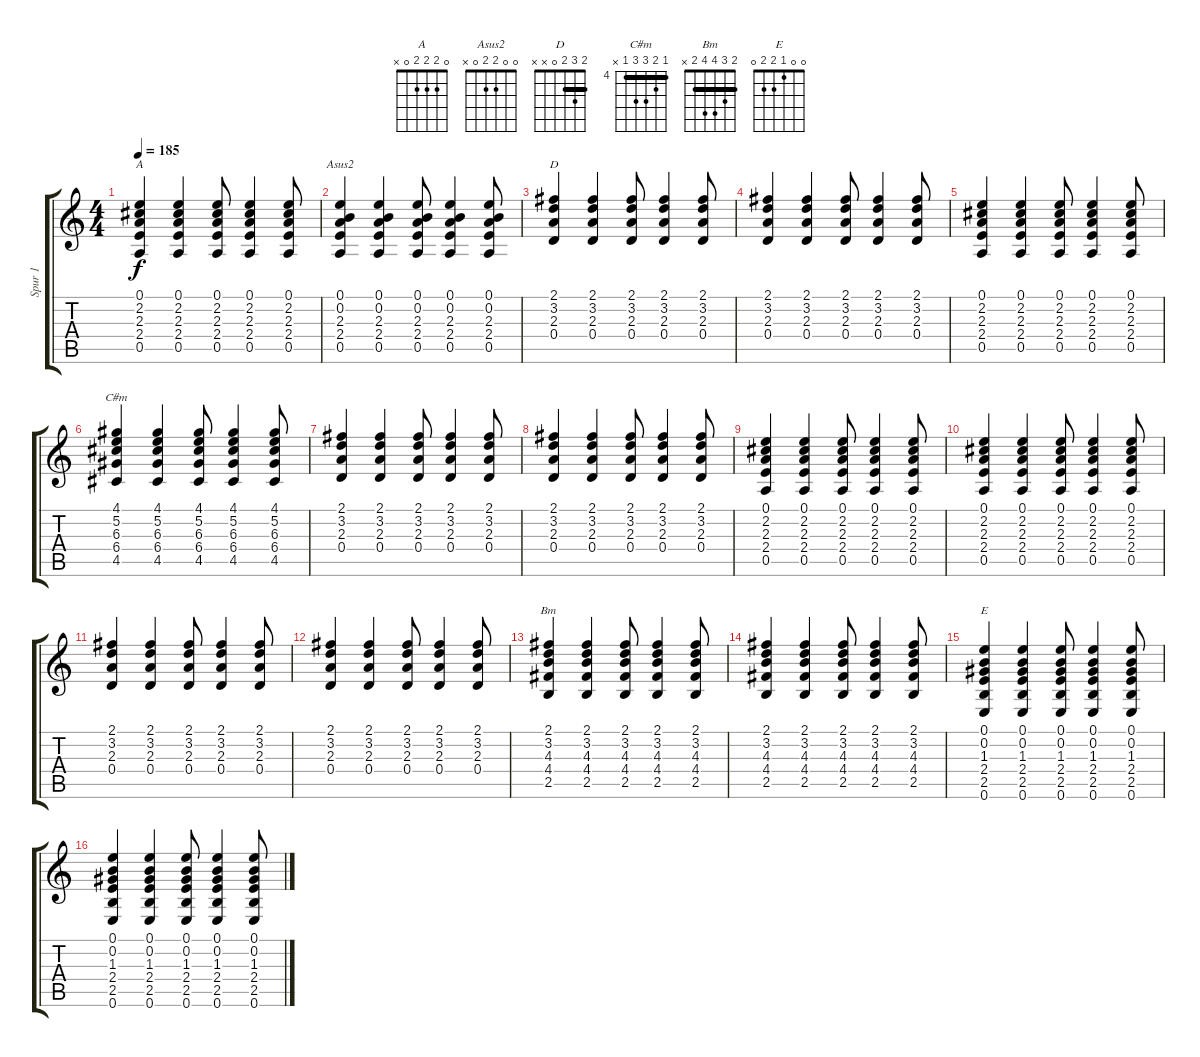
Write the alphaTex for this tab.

\track ("Spur 1" "Spur 1") {instrument acousticguitarnylon}
\staff {score tabs}
\tuning (E4 B3 G3 D3 A2 E2) {hide}
\chord ("A" 0 2 2 2 0 x)
\chord ("Asus2" 0 0 2 2 0 x)
\chord ("D" 2 3 2 0 x x) {barre 2}
\chord ("C#m" 4 5 6 6 4 x) {firstfret 4 barre 4}
\chord ("Bm" 2 3 4 4 2 x) {barre 2}
\chord ("E" 0 0 1 2 2 0)
\ts (4 4)
\tempo 185
\clef g2
\ks c
(0.1 2.2 2.3 2.4 0.5).4{ch "A" dy f} (0.1 2.2 2.3 2.4 0.5).4 (0.1 2.2 2.3 2.4 0.5).8 (0.1 2.2 2.3 2.4 0.5).4 (0.1 2.2 2.3 2.4 0.5).8 |
(0.1 0.2 2.3 2.4 0.5).4{ch "Asus2"} (0.1 0.2 2.3 2.4 0.5).4 (0.1 0.2 2.3 2.4 0.5).8 (0.1 0.2 2.3 2.4 0.5).4 (0.1 0.2 2.3 2.4 0.5).8 |
(2.1 3.2 2.3 0.4).4{ch "D"} (2.1 3.2 2.3 0.4).4 (2.1 3.2 2.3 0.4).8 (2.1 3.2 2.3 0.4).4 (2.1 3.2 2.3 0.4).8 |
(2.1 3.2 2.3 0.4).4 (2.1 3.2 2.3 0.4).4 (2.1 3.2 2.3 0.4).8 (2.1 3.2 2.3 0.4).4 (2.1 3.2 2.3 0.4).8 |
(0.1 2.2 2.3 2.4 0.5).4 (0.1 2.2 2.3 2.4 0.5).4 (0.1 2.2 2.3 2.4 0.5).8 (0.1 2.2 2.3 2.4 0.5).4 (0.1 2.2 2.3 2.4 0.5).8 |
(4.1 5.2 6.3 6.4 4.5).4{ch "C#m"} (4.1 5.2 6.3 6.4 4.5).4 (4.1 5.2 6.3 6.4 4.5).8 (4.1 5.2 6.3 6.4 4.5).4 (4.1 5.2 6.3 6.4 4.5).8 |
(2.1 3.2 2.3 0.4).4 (2.1 3.2 2.3 0.4).4 (2.1 3.2 2.3 0.4).8 (2.1 3.2 2.3 0.4).4 (2.1 3.2 2.3 0.4).8 |
(2.1 3.2 2.3 0.4).4 (2.1 3.2 2.3 0.4).4 (2.1 3.2 2.3 0.4).8 (2.1 3.2 2.3 0.4).4 (2.1 3.2 2.3 0.4).8 |
(0.1 2.2 2.3 2.4 0.5).4 (0.1 2.2 2.3 2.4 0.5).4 (0.1 2.2 2.3 2.4 0.5).8 (0.1 2.2 2.3 2.4 0.5).4 (0.1 2.2 2.3 2.4 0.5).8 |
(0.1 2.2 2.3 2.4 0.5).4 (0.1 2.2 2.3 2.4 0.5).4 (0.1 2.2 2.3 2.4 0.5).8 (0.1 2.2 2.3 2.4 0.5).4 (0.1 2.2 2.3 2.4 0.5).8 |
(2.1 3.2 2.3 0.4).4 (2.1 3.2 2.3 0.4).4 (2.1 3.2 2.3 0.4).8 (2.1 3.2 2.3 0.4).4 (2.1 3.2 2.3 0.4).8 |
(2.1 3.2 2.3 0.4).4 (2.1 3.2 2.3 0.4).4 (2.1 3.2 2.3 0.4).8 (2.1 3.2 2.3 0.4).4 (2.1 3.2 2.3 0.4).8 |
(2.1 3.2 4.3 4.4 2.5).4{ch "Bm"} (2.1 3.2 4.3 4.4 2.5).4 (2.1 3.2 4.3 4.4 2.5).8 (2.1 3.2 4.3 4.4 2.5).4 (2.1 3.2 4.3 4.4 2.5).8 |
(2.1 3.2 4.3 4.4 2.5).4 (2.1 3.2 4.3 4.4 2.5).4 (2.1 3.2 4.3 4.4 2.5).8 (2.1 3.2 4.3 4.4 2.5).4 (2.1 3.2 4.3 4.4 2.5).8 |
(0.1 0.2 1.3 2.4 2.5 0.6).4{ch "E"} (0.1 0.2 1.3 2.4 2.5 0.6).4 (0.1 0.2 1.3 2.4 2.5 0.6).8 (0.1 0.2 1.3 2.4 2.5 0.6).4 (0.1 0.2 1.3 2.4 2.5 0.6).8 |
(0.1 0.2 1.3 2.4 2.5 0.6).4 (0.1 0.2 1.3 2.4 2.5 0.6).4 (0.1 0.2 1.3 2.4 2.5 0.6).8 (0.1 0.2 1.3 2.4 2.5 0.6).4 (0.1 0.2 1.3 2.4 2.5 0.6).8
